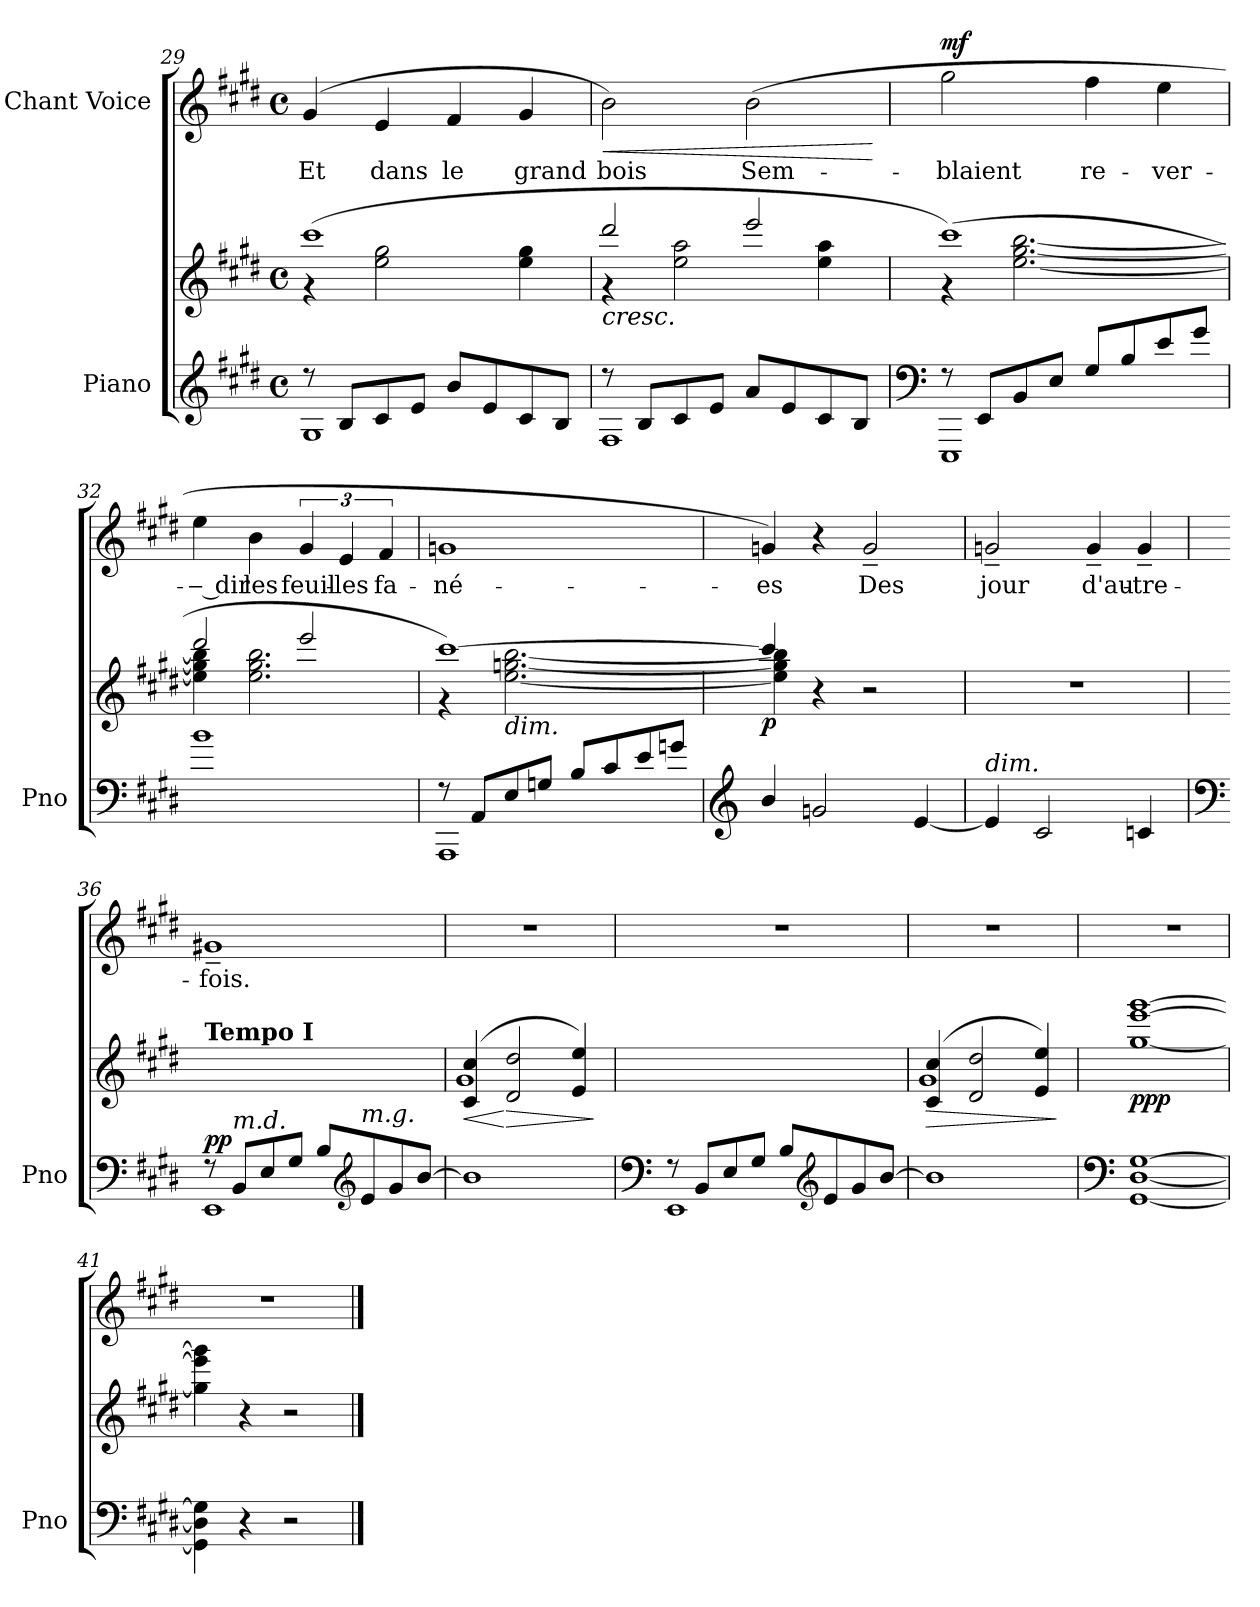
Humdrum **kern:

**kern	**kern	**dynam	**kern	**text	**dynam
*part2	*part2	*part2	*part1	*part1	*part1
*staff3	*staff2	*staff2/3	*staff1	*staff1	*staff1
*I"Piano	*	*	*I"Chant Voice	*	*
*I'Pno	*	*	*	*	*
*clefG2	*clefG2	*	*clefG2	*	*
*k[f#c#g#d#]	*k[f#c#g#d#]	*	*k[f#c#g#d#]	*	*
*M4/4	*M4/4	*	*M4/4	*	*
*met(c)	*met(c)	*	*met(c)	*	*
=29	=29	=29	=29	=29	=29
*^	*^	*	*	*	*
8r	1G#	(1ccc#	4r	.	(>4g#/	Et	.
8B/L	.	.	.	.	.	.	.
8c#/	.	.	2ee\ 2gg#\	.	4e/	dans	.
8e/J	.	.	.	.	.	.	.
8b/L	.	.	.	.	4f#/	le	.
8e/	.	.	.	.	.	.	.
8c#/	.	.	4ee\ 4gg#\	.	4g#/	grand	.
8B/J	.	.	.	.	.	.	.
=30	=30	=30	=30	=30	=30	=30	=30
!	!	!LO:TX:b:i:t=cresc.	!	!	!	!	!
!	!	!	!	!	!	!	!LO:HP:b
8r	1F#	2ddd#/	4r	.	2b\)	bois	<
8B/L	.	.	.	.	.	.	.
8c#/	.	.	2ee\ 2aa\	.	.	.	.
8e/J	.	.	.	.	.	.	.
8a/L	.	2eee/	.	.	(2b\	Sem-	.
8e/	.	.	.	.	.	.	.
8c#/	.	.	4ee\ 4aa\	.	.	.	.
8B/J	.	.	.	.	.	.	.
*v	*v	*	*	*	*	*	*
*	*v	*v	*	*	*	*
.	.	.	.	.	[
=31	=31	=31	=31	=31	=31
*clefF4	*	*	*	*	*
*^	*^	*	*	*	*
!	!	!	!	!	!	!	!LO:DY:a
8r	1EEE	(1ccc#)	4r	.	2gg#\	-blaient	mf
8EE/L	.	.	.	.	.	.	.
8BB/	.	.	[2.ee\ [2.gg#\ [2.bb\	.	.	.	.
8E/J	.	.	.	.	.	.	.
8G#/L	.	.	.	.	4ff#\	re-	.
8B/	.	.	.	.	.	.	.
8e/	.	.	.	.	4ee\	-ver-	.
8g#/J	.	.	.	.	.	.	.
*v	*v	*	*	*	*	*	*
=32	=32	=32	=32	=32	=32	=32
1b	2ddd#/	4ee\] 4gg#\] 4bb\]	.	4ee\	-‒ dir	.
.	.	2.ee\ 2.gg#\ 2.bb\	.	4b\	les	.
.	2eee/	.	.	6g#/	feuil-	.
.	.	.	.	6e/	-les	.
.	.	.	.	6f#/	fa-	.
=33	=33	=33	=33	=33	=33	=33
*^	*	*	*	*	*	*
8r	1AAA	[1ccc#)	4r	.	1gn	-né-	.
8AA/L	.	.	.	.	.	.	.
!	!	!	!LO:TX:b:i:t=dim.	!	!	!	!
8E/	.	.	[2.ee\ [2.ggn\ [2.bb\	.	.	.	.
8Gn/J	.	.	.	.	.	.	.
8B/L	.	.	.	.	.	.	.
8c#/	.	.	.	.	.	.	.
8e/	.	.	.	.	.	.	.
8gn/J	.	.	.	.	.	.	.
*v	*v	*	*	*	*	*	*
=34	=34	=34	=34	=34	=34	=34
*clefG2	*	*	*	*	*	*
!	!	!	!LO:DY:b	!	!	!
4b/	4ccc#/]	4ee\] 4gg\] 4bb\]	p	4gn/)	-es	.
2gn/	4r	2.ryy	.	4r	.	.
.	2r	.	.	2g~>/	Des	.
[4e/	.	.	.	.	.	.
*	*v	*v	*	*	*	*
=35	=35	=35	=35	=35	=35
!LO:TX:a:i:t=dim.	!	!	!	!	!
4e/]	1r	.	2gn~>/	jour	.
2c#/	.	.	.	.	.
.	.	.	4g~>/	d'au-	.
4cn/	.	.	4g~>/	-tre-	.
=36	=36	=36	=36	=36	=36
*clefF4	*	*	*	*	*
*^	*	*	*	*	*
!	!	!LO:TX:a:B:t=Tempo I	!	!	!	!
!	!	!	!LO:DY:a=2	!	!	!
8r	1EE	1ryy	pp	1g#X~>	-fois.	.
!LO:TX:i:t=m.d.	!	!	!	!	!	!
8BB/L	.	.	.	.	.	.
8E/	.	.	.	.	.	.
8G#/J	.	.	.	.	.	.
8B/L	.	.	.	.	.	.
*clefG2	*	*	*	*	*	*
!LO:TX:i:t=m.g.	!	!	!	!	!	!
8e/	.	.	.	.	.	.
8g#/	.	.	.	.	.	.
[<8b/J	.	.	.	.	.	.
*v	*v	*	*	*	*	*
=37	=37	=37	=37	=37	=37
!	!	!LO:HP:b	!	!	!
*	*^	*	*	*	*
1b]	(<4c#/ 4cc#/	1g#	<	1r	.	.
!	!	!	!LO:HP:n=1:b	!	!	!
.	2d#/ 2dd#/	.	[ >	.	.	.
.	4e/ 4ee/)	.	.	.	.	.
*	*v	*v	*	*	*	*
.	.	]	.	.	.
=38	=38	=38	=38	=38	=38
*clefF4	*	*	*	*	*
*^	*	*	*	*	*
8r	1EE	1ryy	.	1r	.	.
8BB/L	.	.	.	.	.	.
8E/	.	.	.	.	.	.
8G#/J	.	.	.	.	.	.
8B/L	.	.	.	.	.	.
*clefG2	*	*	*	*	*	*
8e/	.	.	.	.	.	.
8g#/	.	.	.	.	.	.
[<8b/J	.	.	.	.	.	.
*v	*v	*	*	*	*	*
=39	=39	=39	=39	=39	=39
!	!	!LO:HP:b	!	!	!
*	*^	*	*	*	*
1b]	(<4c#/ 4cc#/	1g#	>	1r	.	.
.	2d#/ 2dd#/	.	.	.	.	.
.	4e/ 4ee/)	.	.	.	.	.
*	*v	*v	*	*	*	*
.	.	]	.	.	.
=40	=40	=40	=40	=40	=40
*clefF4	*	*	*	*	*
!	!	!LO:DY:b	!	!	!
[1GG# [1D# [1G#	[1gg# [1eee [1ggg#	ppp	1r	.	.
=41	=41	=41	=41	=41	=41
4GG#\] 4D#\] 4G#\]	4gg#\] 4eee\] 4ggg#\]	.	1r	.	.
4r	4r	.	.	.	.
2r	2r	.	.	.	.
==	==	==	==	==	==
*-	*-	*-	*-	*-	*-
